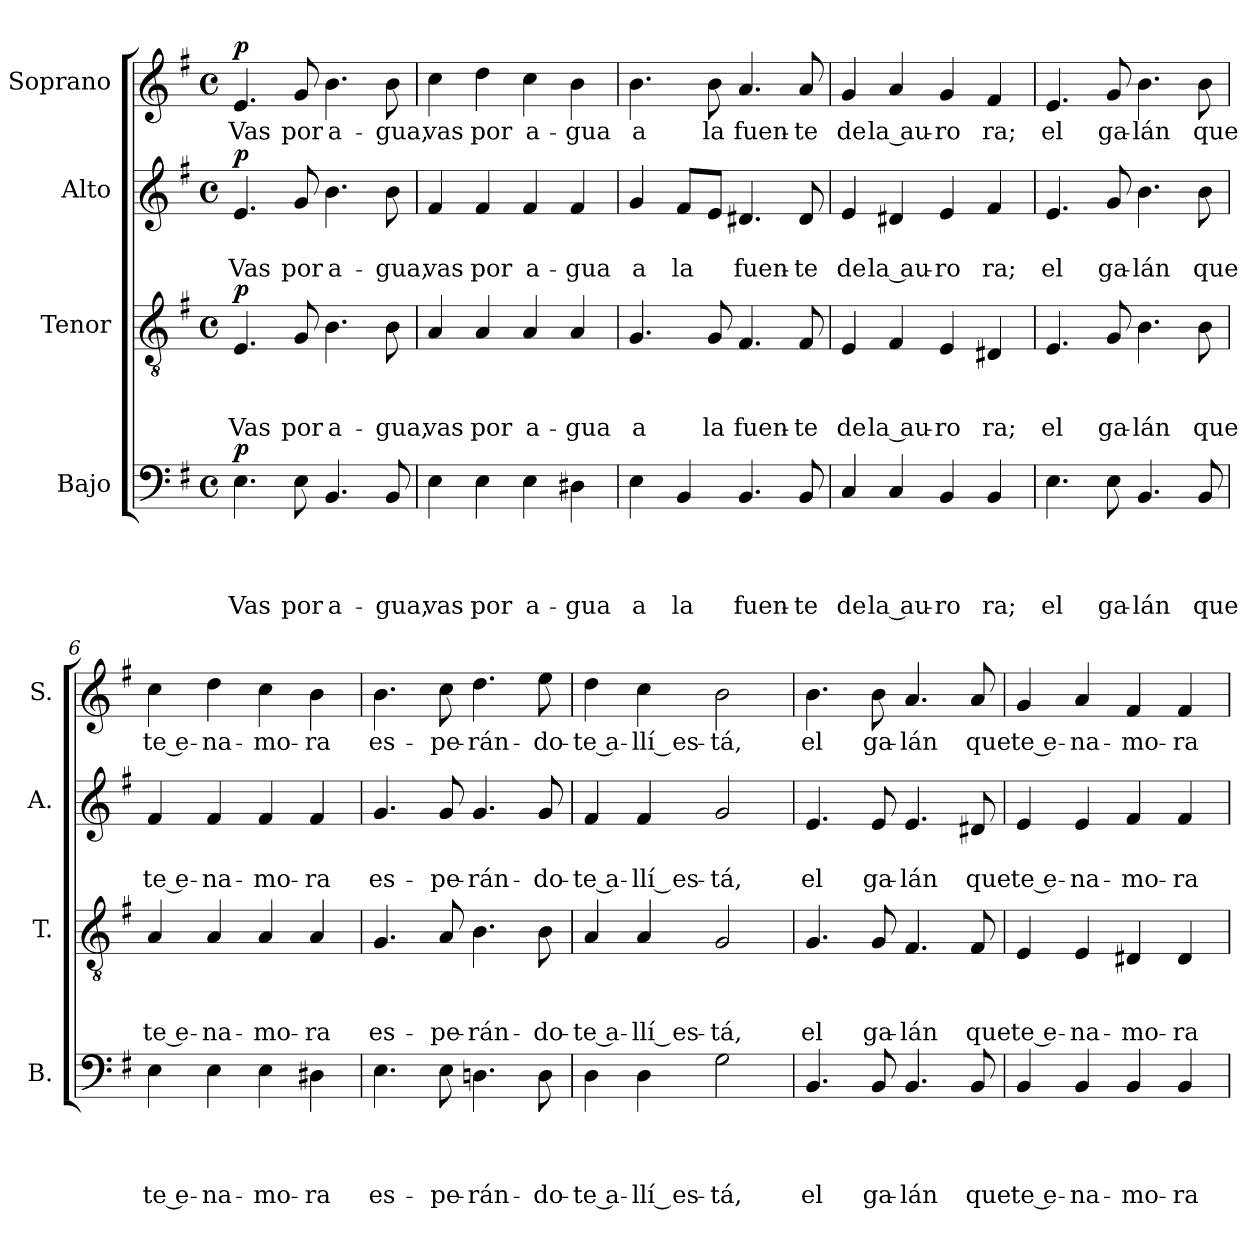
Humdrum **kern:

**kern	**text	**text	**text	**text	**dynam	**kern	**text	**text	**text	**dynam	**kern	**text	**text	**dynam	**kern	**text	**dynam
*part4	*part4	*part4	*part4	*part4	*part4	*part3	*part3	*part3	*part3	*part3	*part2	*part2	*part2	*part2	*part1	*part1	*part1
*staff4	*staff4	*staff4	*staff4	*staff4	*staff4	*staff3	*staff3	*staff3	*staff3	*staff3	*staff2	*staff2	*staff2	*staff2	*staff1	*staff1	*staff1
*I"Bajo	*	*	*	*	*	*I"Tenor	*	*	*	*	*I"Alto	*	*	*	*I"Soprano	*	*
*I'B.	*	*	*	*	*	*I'T.	*	*	*	*	*I'A.	*	*	*	*I'S.	*	*
*clefF4	*	*	*	*	*	*clefGv2	*	*	*	*	*clefG2	*	*	*	*clefG2	*	*
*k[f#]	*	*	*	*	*	*k[f#]	*	*	*	*	*k[f#]	*	*	*	*k[f#]	*	*
*G:	*	*	*	*	*	*G:	*	*	*	*	*G:	*	*	*	*G:	*	*
*M4/4	*	*	*	*	*	*M4/4	*	*	*	*	*M4/4	*	*	*	*M4/4	*	*
*met(c)	*	*	*	*	*	*met(c)	*	*	*	*	*met(c)	*	*	*	*met(c)	*	*
=1	=1	=1	=1	=1	=1	=1	=1	=1	=1	=1	=1	=1	=1	=1	=1	=1	=1
!	!	!	!	!LO:LY:b	!LO:DY:a	!	!	!	!LO:LY:b	!LO:DY:a	!	!	!LO:LY:b	!LO:DY:a	!	!LO:LY:b	!LO:DY:a
4.E\	.	.	.	Vas	p	4.E/	.	.	Vas	p	4.e/	.	Vas	p	4.e/	Vas	p
!	!	!	!	!LO:LY:b	!	!	!	!	!LO:LY:b	!	!	!	!LO:LY:b	!	!	!LO:LY:b	!
8E\	.	.	.	por	.	8G/	.	.	por	.	8g/	.	por	.	8g/	por	.
!	!	!	!	!LO:LY:b	!	!	!	!	!LO:LY:b	!	!	!	!LO:LY:b	!	!	!LO:LY:b	!
4.BB/	.	.	.	a-	.	4.B\	.	.	a-	.	4.b\	.	a-	.	4.b\	a-	.
!	!	!	!	!LO:LY:b	!	!	!	!	!LO:LY:b	!	!	!	!LO:LY:b	!	!	!LO:LY:b	!
8BB/	.	.	.	-gua,	.	8B\	.	.	-gua,	.	8b\	.	-gua,	.	8b\	-gua,	.
=2	=2	=2	=2	=2	=2	=2	=2	=2	=2	=2	=2	=2	=2	=2	=2	=2	=2
!	!	!	!	!LO:LY:b	!	!	!	!	!LO:LY:b	!	!	!	!LO:LY:b	!	!	!LO:LY:b	!
4E\	.	.	.	vas	.	4A/	.	.	vas	.	4f#/	.	vas	.	4cc\	vas	.
!	!	!	!	!LO:LY:b	!	!	!	!	!LO:LY:b	!	!	!	!LO:LY:b	!	!	!LO:LY:b	!
4E\	.	.	.	por	.	4A/	.	.	por	.	4f#/	.	por	.	4dd\	por	.
!	!	!	!	!LO:LY:b	!	!	!	!	!LO:LY:b	!	!	!	!LO:LY:b	!	!	!LO:LY:b	!
4E\	.	.	.	a-	.	4A/	.	.	a-	.	4f#/	.	a-	.	4cc\	a-	.
!	!	!	!	!LO:LY:b	!	!	!	!	!LO:LY:b	!	!	!	!LO:LY:b	!	!	!LO:LY:b	!
4D#X\	.	.	.	-gua	.	4A/	.	.	-gua	.	4f#/	.	-gua	.	4b\	-gua	.
=3	=3	=3	=3	=3	=3	=3	=3	=3	=3	=3	=3	=3	=3	=3	=3	=3	=3
!	!	!	!	!LO:LY:b	!	!	!	!	!LO:LY:b	!	!	!	!LO:LY:b	!	!	!LO:LY:b	!
4E\	.	.	.	a	.	4.G/	.	.	a	.	4g/	.	a	.	4.b\	a	.
!	!	!	!	!LO:LY:b	!	!	!	!	!	!	!	!	!LO:LY:b	!	!	!	!
4BB/	.	.	.	la	.	.	.	.	.	.	8f#/L	.	la	.	.	.	.
!	!	!	!	!	!	!	!	!	!LO:LY:b	!	!	!	!	!	!	!LO:LY:b	!
.	.	.	.	.	.	8G/	.	.	la	.	8e/J	.	.	.	8b\	la	.
!	!	!	!	!LO:LY:b	!	!	!	!	!LO:LY:b	!	!	!	!LO:LY:b	!	!	!LO:LY:b	!
4.BB/	.	.	.	fuen-	.	4.F#/	.	.	fuen-	.	4.d#X/	.	fuen-	.	4.a/	fuen-	.
!	!	!	!	!LO:LY:b	!	!	!	!	!LO:LY:b	!	!	!	!LO:LY:b	!	!	!LO:LY:b	!
8BB/	.	.	.	-te	.	8F#/	.	.	-te	.	8d#/	.	-te	.	8a/	-te	.
=4	=4	=4	=4	=4	=4	=4	=4	=4	=4	=4	=4	=4	=4	=4	=4	=4	=4
!	!	!	!	!LO:LY:b	!	!	!	!	!LO:LY:b	!	!	!	!LO:LY:b	!	!	!LO:LY:b	!
4C/	.	.	.	de	.	4E/	.	.	de	.	4e/	.	de	.	4g/	de	.
!	!	!	!	!LO:LY:b:rj	!	!	!	!	!LO:LY:b:rj	!	!	!	!LO:LY:b:rj	!	!	!LO:LY:b:rj	!
4C/	.	.	.	la au-	.	(4F#/	.	.	la au-	.	4d#X/	.	la au-	.	4a/	la au-	.
!	!	!	!	!LO:LY:b	!	!	!	!	!LO:LY:b	!	!	!	!LO:LY:b	!	!	!LO:LY:b	!
4BB/	.	.	.	-ro	.	4E/	.	.	-ro	.	4e/	.	-ro	.	4g/	-ro	.
!	!	!	!	!LO:LY:b	!	!	!	!	!LO:LY:b	!	!	!	!LO:LY:b	!	!	!LO:LY:b	!
4BB/	.	.	.	ra;	.	4D#X/	.	.	ra;	.	4f#/	.	ra;	.	4f#/	ra;	.
=5	=5	=5	=5	=5	=5	=5	=5	=5	=5	=5	=5	=5	=5	=5	=5	=5	=5
!	!	!	!	!LO:LY:b	!	!	!	!	!LO:LY:b	!	!	!	!LO:LY:b	!	!	!LO:LY:b	!
4.E\	.	.	.	el	.	4.E/	.	.	el	.	4.e/	.	el	.	4.e/	el	.
!	!	!	!	!LO:LY:b	!	!	!	!	!LO:LY:b	!	!	!	!LO:LY:b	!	!	!LO:LY:b	!
8E\	.	.	.	ga-	.	8G/	.	.	ga-	.	8g/	.	ga-	.	8g/	ga-	.
!	!	!	!	!LO:LY:b	!	!	!	!	!LO:LY:b	!	!	!	!LO:LY:b	!	!	!LO:LY:b	!
4.BB/	.	.	.	-lán	.	4.B\	.	.	-lán	.	4.b\	.	-lán	.	4.b\	-lán	.
!	!	!	!	!LO:LY:b	!	!	!	!	!LO:LY:b	!	!	!	!LO:LY:b	!	!	!LO:LY:b	!
8BB/	.	.	.	que	.	8B\	.	.	que	.	8b\	.	que	.	8b\	que	.
!!LO:LB:g=z
=6	=6	=6	=6	=6	=6	=6	=6	=6	=6	=6	=6	=6	=6	=6	=6	=6	=6
!	!	!	!	!LO:LY:b:rj	!	!	!	!	!LO:LY:b:rj	!	!	!	!LO:LY:b:rj	!	!	!LO:LY:b:rj	!
4E\	.	.	.	te e-	.	4A/	.	.	te e-	.	4f#/	.	te e-	.	4cc\	te e-	.
!	!	!	!	!LO:LY:b	!	!	!	!	!LO:LY:b	!	!	!	!LO:LY:b	!	!	!LO:LY:b	!
4E\	.	.	.	-na-	.	4A/	.	.	-na-	.	4f#/	.	-na-	.	4dd\	-na-	.
!	!	!	!	!LO:LY:b	!	!	!	!	!LO:LY:b	!	!	!	!LO:LY:b	!	!	!LO:LY:b	!
4E\	.	.	.	-mo-	.	4A/	.	.	-mo-	.	4f#/	.	-mo-	.	4cc\	-mo-	.
!	!	!	!	!LO:LY:b	!	!	!	!	!LO:LY:b	!	!	!	!LO:LY:b	!	!	!LO:LY:b	!
4D#X\	.	.	.	-ra	.	4A/	.	.	-ra	.	4f#/	.	-ra	.	4b\	-ra	.
=7	=7	=7	=7	=7	=7	=7	=7	=7	=7	=7	=7	=7	=7	=7	=7	=7	=7
!	!	!	!	!LO:LY:b	!	!	!	!	!LO:LY:b	!	!	!	!LO:LY:b	!	!	!LO:LY:b	!
4.E\	.	.	.	es-	.	4.G/	.	.	es-	.	4.g/	.	es-	.	4.b\	es-	.
!	!	!	!	!LO:LY:b	!	!	!	!	!LO:LY:b	!	!	!	!LO:LY:b	!	!	!LO:LY:b	!
8E\	.	.	.	-pe-	.	8A/	.	.	-pe-	.	8g/	.	-pe-	.	8cc\	-pe-	.
!	!	!	!	!LO:LY:b	!	!	!	!	!LO:LY:b	!	!	!	!LO:LY:b	!	!	!LO:LY:b	!
4.Dn\	.	.	.	-rán-	.	4.B\	.	.	-rán-	.	4.g/	.	-rán-	.	4.dd\	-rán-	.
!	!	!	!	!LO:LY:b	!	!	!	!	!LO:LY:b	!	!	!	!LO:LY:b	!	!	!LO:LY:b	!
8D\	.	.	.	-do-	.	8B\	.	.	-do-	.	8g/	.	-do-	.	8ee\	-do-	.
=8	=8	=8	=8	=8	=8	=8	=8	=8	=8	=8	=8	=8	=8	=8	=8	=8	=8
!	!	!	!	!LO:LY:b:rj	!	!	!	!	!LO:LY:b:rj	!	!	!	!LO:LY:b:rj	!	!	!LO:LY:b:rj	!
4D\	.	.	.	-te a-	.	4A/	.	.	-te a-	.	4f#/	.	-te a-	.	4dd\	-te a-	.
!	!	!	!	!LO:LY:b:rj	!	!	!	!	!LO:LY:b:rj	!	!	!	!LO:LY:b:rj	!	!	!LO:LY:b:rj	!
4D\	.	.	.	-llí es-	.	4A/	.	.	-llí es-	.	4f#/	.	-llí es-	.	4cc\	-llí es-	.
!	!	!	!	!LO:LY:b	!	!	!	!	!LO:LY:b	!	!	!	!LO:LY:b	!	!	!LO:LY:b	!
2G\	.	.	.	-tá,	.	2G/	.	.	-tá,	.	2g/	.	-tá,	.	2b\	-tá,	.
=9	=9	=9	=9	=9	=9	=9	=9	=9	=9	=9	=9	=9	=9	=9	=9	=9	=9
!	!	!	!	!LO:LY:b	!	!	!	!	!LO:LY:b	!	!	!	!LO:LY:b	!	!	!LO:LY:b	!
4.BB/	.	.	.	el	.	4.G/	.	.	el	.	4.e/	.	el	.	4.b\	el	.
!	!	!	!	!LO:LY:b	!	!	!	!	!LO:LY:b	!	!	!	!LO:LY:b	!	!	!LO:LY:b	!
8BB/	.	.	.	ga-	.	8G/	.	.	ga-	.	8e/	.	ga-	.	8b\	ga-	.
!	!	!	!	!LO:LY:b	!	!	!	!	!LO:LY:b	!	!	!	!LO:LY:b	!	!	!LO:LY:b	!
4.BB/	.	.	.	-lán	.	4.F#/	.	.	-lán	.	4.e/	.	-lán	.	4.a/	-lán	.
!	!	!	!	!LO:LY:b	!	!	!	!	!LO:LY:b	!	!	!	!LO:LY:b	!	!	!LO:LY:b	!
8BB/	.	.	.	que	.	8F#/	.	.	que	.	8d#X/	.	que	.	8a/	que	.
=10	=10	=10	=10	=10	=10	=10	=10	=10	=10	=10	=10	=10	=10	=10	=10	=10	=10
!	!	!	!	!LO:LY:b:rj	!	!	!	!	!LO:LY:b:rj	!	!	!	!LO:LY:b:rj	!	!	!LO:LY:b:rj	!
4BB/	.	.	.	te e-	.	4E/	.	.	te e-	.	4e/	.	te e-	.	4g/	te e-	.
!	!	!	!	!LO:LY:b	!	!	!	!	!LO:LY:b	!	!	!	!LO:LY:b	!	!	!LO:LY:b	!
4BB/	.	.	.	-na-	.	4E/	.	.	-na-	.	4e/	.	-na-	.	4a/	-na-	.
!	!	!	!	!LO:LY:b	!	!	!	!	!LO:LY:b	!	!	!	!LO:LY:b	!	!	!LO:LY:b	!
4BB/	.	.	.	-mo-	.	4D#X/	.	.	-mo-	.	4f#/	.	-mo-	.	4f#/	-mo-	.
!	!	!	!	!LO:LY:b	!	!	!	!	!LO:LY:b	!	!	!	!LO:LY:b	!	!	!LO:LY:b	!
4BB/	.	.	.	-ra	.	4D#/	.	.	-ra	.	4f#/	.	-ra	.	4f#/	-ra	.
=	=	=	=	=	=	=	=	=	=	=	=	=	=	=	=	=	=
*-	*-	*-	*-	*-	*-	*-	*-	*-	*-	*-	*-	*-	*-	*-	*-	*-	*-
